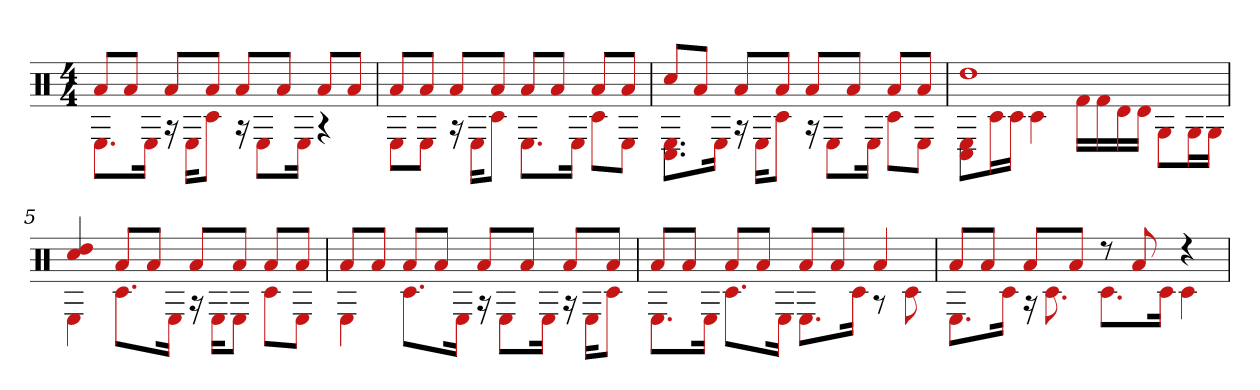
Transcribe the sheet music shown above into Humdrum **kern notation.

**kern
*part1
*staff1
*clefX
*k[]
*M4/4
=1
*^
8aL	8.EL
8aJ	.
.	16EJk
8aL	16r
.	16EKL
8aJ	8c#J
8aL	16r
.	8EL
8aJ	.
.	16EJk
8aL	4r
8aJ	.
=2	=2
8aL	8EL
8aJ	8EJ
8aL	16r
.	16EKL
8aJ	8c#J
8aL	8.EL
8aJ	.
.	16EJk
8aL	8c#L
8aJ	8EJ
=3	=3
8cc#L	8.E 8.C#L
8aJ	.
.	16EJk
8aL	16r
.	16EKL
8aJ	8c#J
8aL	16r
.	8EL
8aJ	.
.	16EJk
8aL	8c#L
8aJ	8EJ
=4	=4
1dd	8C# 8EL
.	16c#L
.	16c#JJ
.	4c#
.	16f#LL
.	16f#
.	16d
.	16dJJ
.	8GL
.	16GL
.	16GJJ
=5	=5
4dd 4cc#	4E
8aL	8.c#L
8aJ	.
.	16EJk
8aL	16r
.	16EKL
8aJ	8EJ
8aL	8c#L
8aJ	8EJ
=6	=6
8aL	4E
8aJ	.
8aL	8.c#L
8aJ	.
.	16EJk
8aL	16r
.	8EL
8aJ	.
.	16EJk
8aL	16r
.	16EKL
8aJ	8c#J
=7	=7
8aL	8.EL
8aJ	.
.	16EJk
8aL	8.c#L
8aJ	.
.	16EJk
8aL	8.EL
8aJ	.
.	16c#Jk
4a	8r
.	8c#
=8	=8
8aL	8.EL
8aJ	.
.	16c#Jk
8aL	16r
.	8.c#
8aJ	.
8r	8.c#L
8a	.
.	16c#Jk
4r	4c#
*v	*v
=
*-
